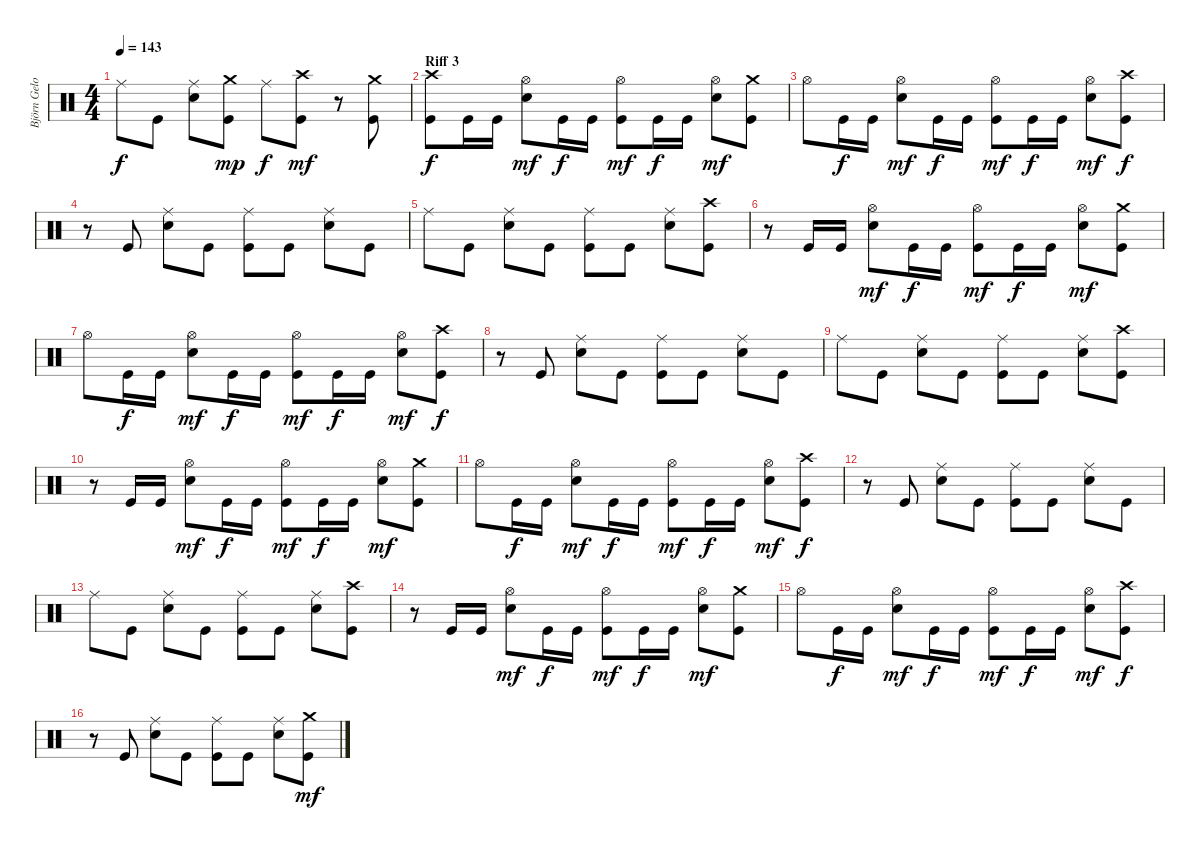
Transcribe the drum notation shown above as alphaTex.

\track ("Björn Gelotte" "Björn Gelo") {instrument percussion}
\staff {score}
\articulation defaults
\ts (4 4)
\tempo 143
\clef neutral
\ks c "Ride (middle)".8{dy f} "Kick (hit)".8
("Electric Snare (hit)" "Ride (middle)").8 ("Kick (hit)" "Crash medium (hit)").8{dy mp} "Ride (middle)".8{dy f} ("Kick (hit)" "Crash high (hit)").8{dy mf} r.8 ("Kick (hit)" "Crash medium (hit)").8 |
\section ("" "Riff 3")
("Kick (hit)" "Crash high (hit)").8{dy f} "Kick (hit)".16 "Kick (hit)".16 ("Electric Snare (hit)" "Hi-Hat (open)").8{dy mf} "Kick (hit)".16{dy f} "Kick (hit)".16 ("Kick (hit)" "Hi-Hat (open)").8{dy mf} "Kick (hit)".16{dy f} "Kick (hit)".16 ("Electric Snare (hit)" "Hi-Hat (open)").8{dy mf} ("Kick (hit)" "Crash medium (hit)").8 |
"Hi-Hat (open)".8 "Kick (hit)".16{dy f} "Kick (hit)".16 ("Electric Snare (hit)" "Hi-Hat (open)").8{dy mf} "Kick (hit)".16{dy f} "Kick (hit)".16 ("Kick (hit)" "Hi-Hat (open)").8{dy mf} "Kick (hit)".16{dy f} "Kick (hit)".16 ("Electric Snare (hit)" "Hi-Hat (open)").8{dy mf} ("Kick (hit)" "Crash high (hit)").8{dy f} |
r.8 "Kick (hit)".8 ("Electric Snare (hit)" "Ride (middle)").8 "Kick (hit)".8 ("Kick (hit)" "Ride (middle)").8 "Kick (hit)".8 ("Electric Snare (hit)" "Ride (middle)").8 "Kick (hit)".8 |
"Ride (middle)".8 "Kick (hit)".8 ("Electric Snare (hit)" "Ride (middle)").8 "Kick (hit)".8 ("Kick (hit)" "Ride (middle)").8 "Kick (hit)".8 ("Electric Snare (hit)" "Ride (middle)").8 ("Kick (hit)" "Crash high (hit)").8 |
r.8 "Kick (hit)".16 "Kick (hit)".16 ("Electric Snare (hit)" "Hi-Hat (open)").8{dy mf} "Kick (hit)".16{dy f} "Kick (hit)".16 ("Kick (hit)" "Hi-Hat (open)").8{dy mf} "Kick (hit)".16{dy f} "Kick (hit)".16 ("Electric Snare (hit)" "Hi-Hat (open)").8{dy mf} ("Kick (hit)" "Crash medium (hit)").8 |
"Hi-Hat (open)".8 "Kick (hit)".16{dy f} "Kick (hit)".16 ("Electric Snare (hit)" "Hi-Hat (open)").8{dy mf} "Kick (hit)".16{dy f} "Kick (hit)".16 ("Kick (hit)" "Hi-Hat (open)").8{dy mf} "Kick (hit)".16{dy f} "Kick (hit)".16 ("Electric Snare (hit)" "Hi-Hat (open)").8{dy mf} ("Kick (hit)" "Crash high (hit)").8{dy f} |
r.8 "Kick (hit)".8 ("Electric Snare (hit)" "Ride (middle)").8 "Kick (hit)".8 ("Kick (hit)" "Ride (middle)").8 "Kick (hit)".8 ("Electric Snare (hit)" "Ride (middle)").8 "Kick (hit)".8 |
"Ride (middle)".8 "Kick (hit)".8 ("Electric Snare (hit)" "Ride (middle)").8 "Kick (hit)".8 ("Kick (hit)" "Ride (middle)").8 "Kick (hit)".8 ("Electric Snare (hit)" "Ride (middle)").8 ("Kick (hit)" "Crash high (hit)").8 |
r.8 "Kick (hit)".16 "Kick (hit)".16 ("Electric Snare (hit)" "Hi-Hat (open)").8{dy mf} "Kick (hit)".16{dy f} "Kick (hit)".16 ("Kick (hit)" "Hi-Hat (open)").8{dy mf} "Kick (hit)".16{dy f} "Kick (hit)".16 ("Electric Snare (hit)" "Hi-Hat (open)").8{dy mf} ("Kick (hit)" "Crash medium (hit)").8 |
"Hi-Hat (open)".8 "Kick (hit)".16{dy f} "Kick (hit)".16 ("Electric Snare (hit)" "Hi-Hat (open)").8{dy mf} "Kick (hit)".16{dy f} "Kick (hit)".16 ("Kick (hit)" "Hi-Hat (open)").8{dy mf} "Kick (hit)".16{dy f} "Kick (hit)".16 ("Electric Snare (hit)" "Hi-Hat (open)").8{dy mf} ("Kick (hit)" "Crash high (hit)").8{dy f} |
r.8 "Kick (hit)".8 ("Electric Snare (hit)" "Ride (middle)").8 "Kick (hit)".8 ("Kick (hit)" "Ride (middle)").8 "Kick (hit)".8 ("Electric Snare (hit)" "Ride (middle)").8 "Kick (hit)".8 |
"Ride (middle)".8 "Kick (hit)".8 ("Electric Snare (hit)" "Ride (middle)").8 "Kick (hit)".8 ("Kick (hit)" "Ride (middle)").8 "Kick (hit)".8 ("Electric Snare (hit)" "Ride (middle)").8 ("Kick (hit)" "Crash high (hit)").8 |
r.8 "Kick (hit)".16 "Kick (hit)".16 ("Electric Snare (hit)" "Hi-Hat (open)").8{dy mf} "Kick (hit)".16{dy f} "Kick (hit)".16 ("Kick (hit)" "Hi-Hat (open)").8{dy mf} "Kick (hit)".16{dy f} "Kick (hit)".16 ("Electric Snare (hit)" "Hi-Hat (open)").8{dy mf} ("Kick (hit)" "Crash medium (hit)").8 |
"Hi-Hat (open)".8 "Kick (hit)".16{dy f} "Kick (hit)".16 ("Electric Snare (hit)" "Hi-Hat (open)").8{dy mf} "Kick (hit)".16{dy f} "Kick (hit)".16 ("Kick (hit)" "Hi-Hat (open)").8{dy mf} "Kick (hit)".16{dy f} "Kick (hit)".16 ("Electric Snare (hit)" "Hi-Hat (open)").8{dy mf} ("Kick (hit)" "Crash high (hit)").8{dy f} |
r.8 "Kick (hit)".8 ("Electric Snare (hit)" "Ride (middle)").8 "Kick (hit)".8 ("Kick (hit)" "Ride (middle)").8 "Kick (hit)".8 ("Electric Snare (hit)" "Ride (middle)").8 ("Kick (hit)" "Crash medium (hit)").8{dy mf}
